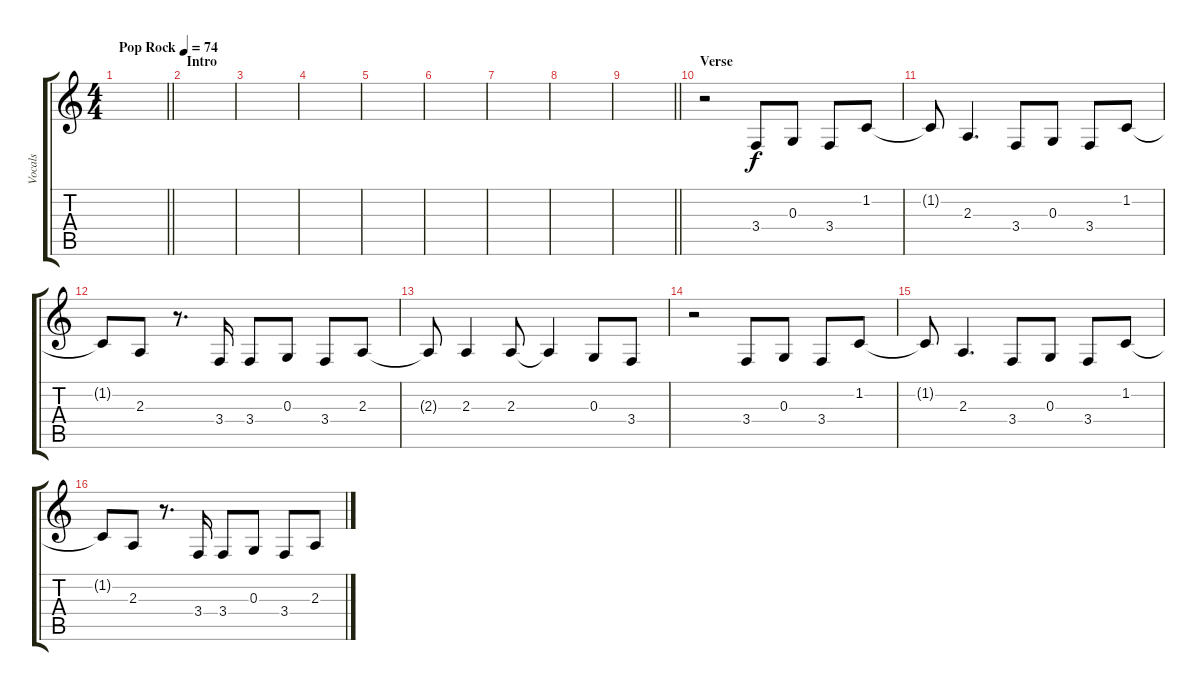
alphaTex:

\track ("Vocals" "Vocals") {instrument englishhorn}
\staff {score tabs}
\tuning (E4 B3 G3 D3 A2 E2) {hide}
\ts (4 4)
\tempo (74 "Pop Rock")
\clef g2
\barLineRight lightlight
\ks c
|
\section ("" "Intro")
|
|
|
|
|
|
|
\barLineRight lightlight
|
\section ("" "Verse")
r.2 3.4.8 0.3.8 3.4.8 1.2.8 |
1.2{t}.8 2.3.4{d} 3.4.8 0.3.8 3.4.8 1.2.8 |
1.2{t}.8 2.3.8 r.8{d} 3.4.16 3.4.8 0.3.8 3.4.8 2.3.8 |
2.3{t}.8 2.3.4 2.3.8 2.3{t}.4 0.3.8 3.4.8 |
r.2 3.4.8 0.3.8 3.4.8 1.2.8 |
1.2{t}.8 2.3.4{d} 3.4.8 0.3.8 3.4.8 1.2.8 |
1.2{t}.8 2.3.8 r.8{d} 3.4.16 3.4.8 0.3.8 3.4.8 2.3.8
